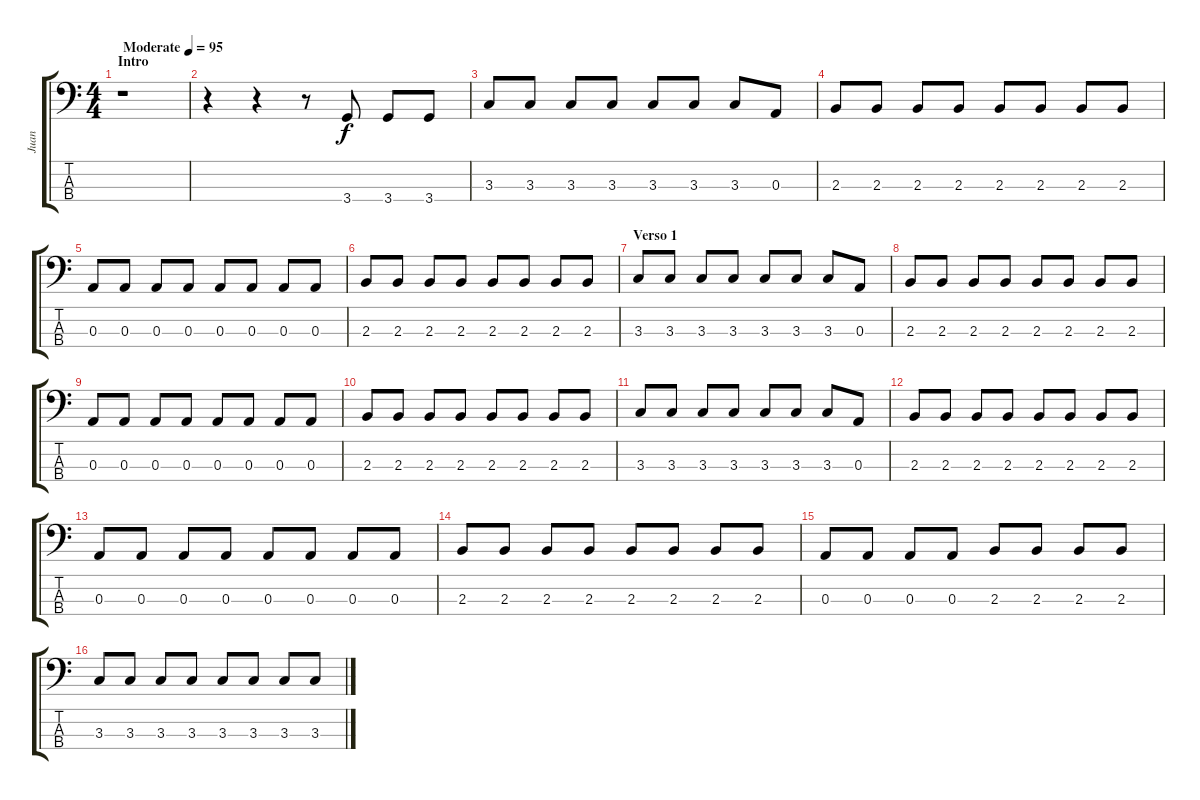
\track ("Juan" "Juan") {instrument electricbassfinger}
\staff {score tabs}
\tuning (G2 D2 A1 E1) {hide}
\ts (4 4)
\section ("" "Intro")
\tempo (95 "Moderate")
\clef f4
\ks c
r.1{dy f instrument electricbassfinger} |
r.4 r.4 r.8 3.4.8 3.4.8 3.4.8 |
3.3.8 3.3.8 3.3.8 3.3.8 3.3.8 3.3.8 3.3.8 0.3.8 |
2.3.8 2.3.8 2.3.8 2.3.8 2.3.8 2.3.8 2.3.8 2.3.8 |
0.3.8 0.3.8 0.3.8 0.3.8 0.3.8 0.3.8 0.3.8 0.3.8 |
2.3.8 2.3.8 2.3.8 2.3.8 2.3.8 2.3.8 2.3.8 2.3.8 |
\section ("" "Verso 1")
3.3.8 3.3.8 3.3.8 3.3.8 3.3.8 3.3.8 3.3.8 0.3.8 |
2.3.8 2.3.8 2.3.8 2.3.8 2.3.8 2.3.8 2.3.8 2.3.8 |
0.3.8 0.3.8 0.3.8 0.3.8 0.3.8 0.3.8 0.3.8 0.3.8 |
2.3.8 2.3.8 2.3.8 2.3.8 2.3.8 2.3.8 2.3.8 2.3.8 |
3.3.8 3.3.8 3.3.8 3.3.8 3.3.8 3.3.8 3.3.8 0.3.8 |
2.3.8 2.3.8 2.3.8 2.3.8 2.3.8 2.3.8 2.3.8 2.3.8 |
0.3.8 0.3.8 0.3.8 0.3.8 0.3.8 0.3.8 0.3.8 0.3.8 |
2.3.8 2.3.8 2.3.8 2.3.8 2.3.8 2.3.8 2.3.8 2.3.8 |
0.3.8 0.3.8 0.3.8 0.3.8 2.3.8 2.3.8 2.3.8 2.3.8 |
3.3.8 3.3.8 3.3.8 3.3.8 3.3.8 3.3.8 3.3.8 3.3.8
